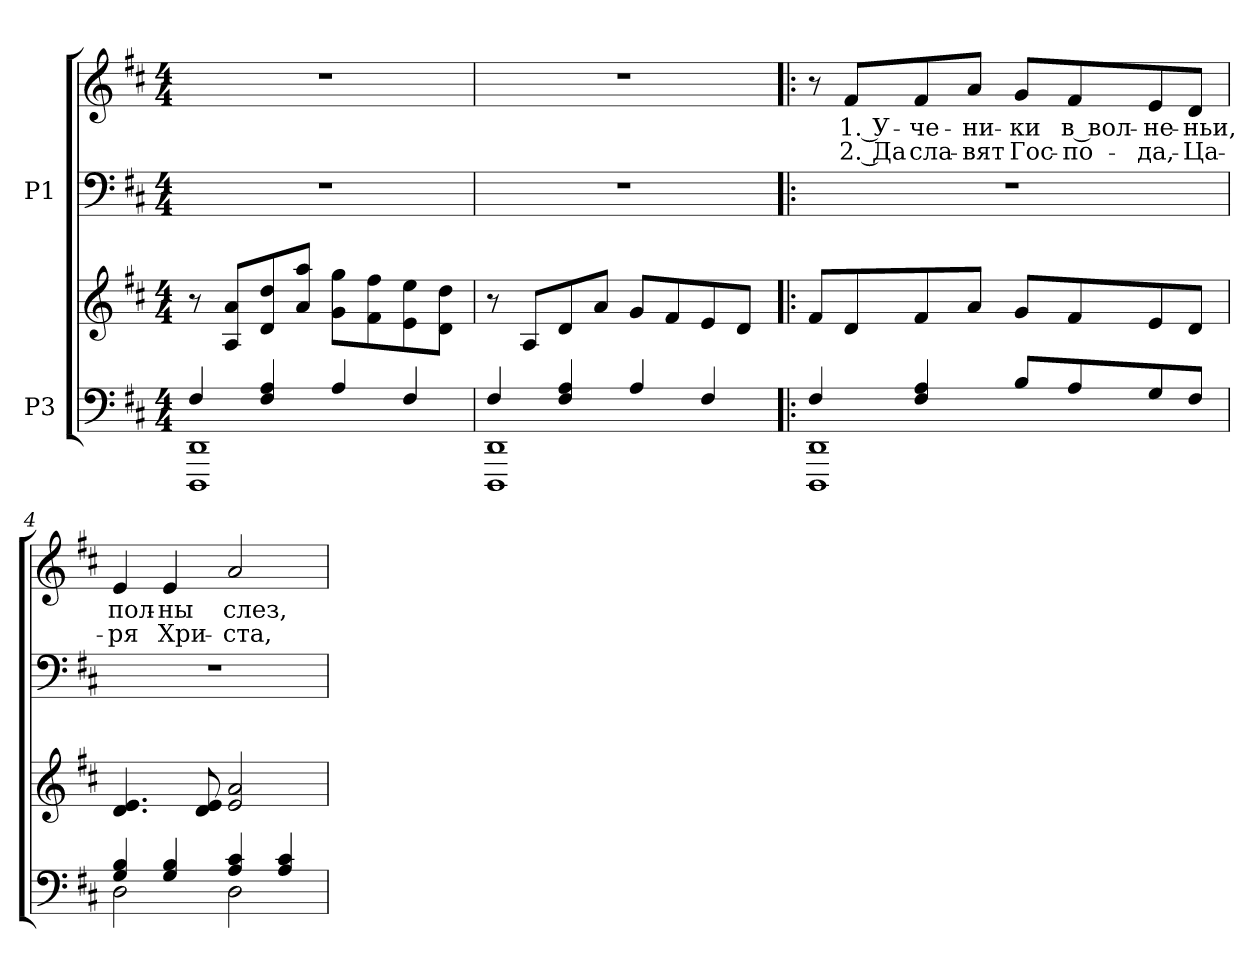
**kern	**kern	**kern	**kern	**text	**text
*part2	*part2	*part1	*part1	*part1	*part1
*staff4	*staff3	*staff2	*staff1	*staff1	*staff1
*I"P3	*	*I"P1	*	*	*
!!LO:PB:g=z
*clefF4	*clefG2	*clefF4	*clefG2	*	*
*k[f#c#]	*k[f#c#]	*k[f#c#]	*k[f#c#]	*	*
*D:	*D:	*D:	*D:	*	*
*M4/4	*M4/4	*M4/4	*M4/4	*	*
*MM85	*MM85	*MM85	*MM85	*	*
=1	=1	=1	=1	=1	=1
*^	*	*	*	*	*
4F#i/	1DDDi 1DDi	8r	1r	1r	.	.
.	.	8Ai/ 8aiL	.	.	.	.
4F#i/ 4Ai	.	8di/ 8ddi	.	.	.	.
.	.	8ai/ 8aaiJ	.	.	.	.
4Ai/	.	8gi\ 8ggiL	.	.	.	.
.	.	8f#i\ 8ff#i	.	.	.	.
4F#i/	.	8ei\ 8eei	.	.	.	.
.	.	8di\ 8ddiJ	.	.	.	.
=2	=2	=2	=2	=2	=2	=2
4F#i/	1DDDi 1DDi	8r	1r	1r	.	.
.	.	8Ai/L	.	.	.	.
4F#i/ 4Ai	.	8di/	.	.	.	.
.	.	8ai/J	.	.	.	.
4Ai/	.	8gi/L	.	.	.	.
.	.	8f#i/	.	.	.	.
4F#i/	.	8ei/	.	.	.	.
.	.	8di/J	.	.	.	.
=3!|:	=3!|:	=3!|:	=3!|:	=3!|:	=3!|:	=3!|:
4F#i/	1DDDi 1DDi	8f#i/L	1r	8r	.	.
!	!	!	!	!	!LO:LY:b:color=#000000	!LO:LY:b:color=#000000
.	.	8di/	.	8f#i/L	1. У-	2. Да
!	!	!	!	!	!LO:LY:b:color=#000000	!LO:LY:b:color=#000000
4F#i/ 4Ai	.	8f#i/	.	8f#i/	-че-	сла-
!	!	!	!	!	!LO:LY:b:color=#000000	!LO:LY:b:color=#000000
.	.	8ai/J	.	8ai/J	-ни-	-вят
!	!	!	!	!	!LO:LY:b:color=#000000	!LO:LY:b:color=#000000
8Bi/L	.	8gi/L	.	8gi/L	-ки	Гос-
!	!	!	!	!	!LO:LY:b:color=#000000	!LO:LY:b:color=#000000
8Ai/	.	8f#i/	.	8f#i/	в вол-	-по-
!	!	!	!	!	!LO:LY:b:color=#000000	!LO:LY:b:color=#000000
8Gi/	.	8ei/	.	8ei/	-не-	-да,-
!	!	!	!	!	!LO:LY:b:color=#000000	!LO:LY:b:color=#000000
8F#i/J	.	8di/J	.	8di/J	-ньи,	-Ца-
=4	=4	=4	=4	=4	=4	=4
!	!	!	!	!	!LO:LY:b:color=#000000	!LO:LY:b:color=#000000
4Gi/ 4Bi	2Di\	4.di/ 4.ei	1r	4ei/	пол-	-ря
!	!	!	!	!	!LO:LY:b:color=#000000	!LO:LY:b:color=#000000
4Gi/ 4Bi	.	.	.	4ei/	-ны	Хри-
.	.	8di/ 8ei	.	.	.	.
!	!	!	!	!	!LO:LY:b:color=#000000	!LO:LY:b:color=#000000
4Ai/ 4c#i	2Di\	2ei/ 2ai	.	2ai/	слез,	-ста,
4Ai/ 4c#i	.	.	.	.	.	.
*v	*v	*	*	*	*	*
=	=	=	=	=	=
*-	*-	*-	*-	*-	*-
